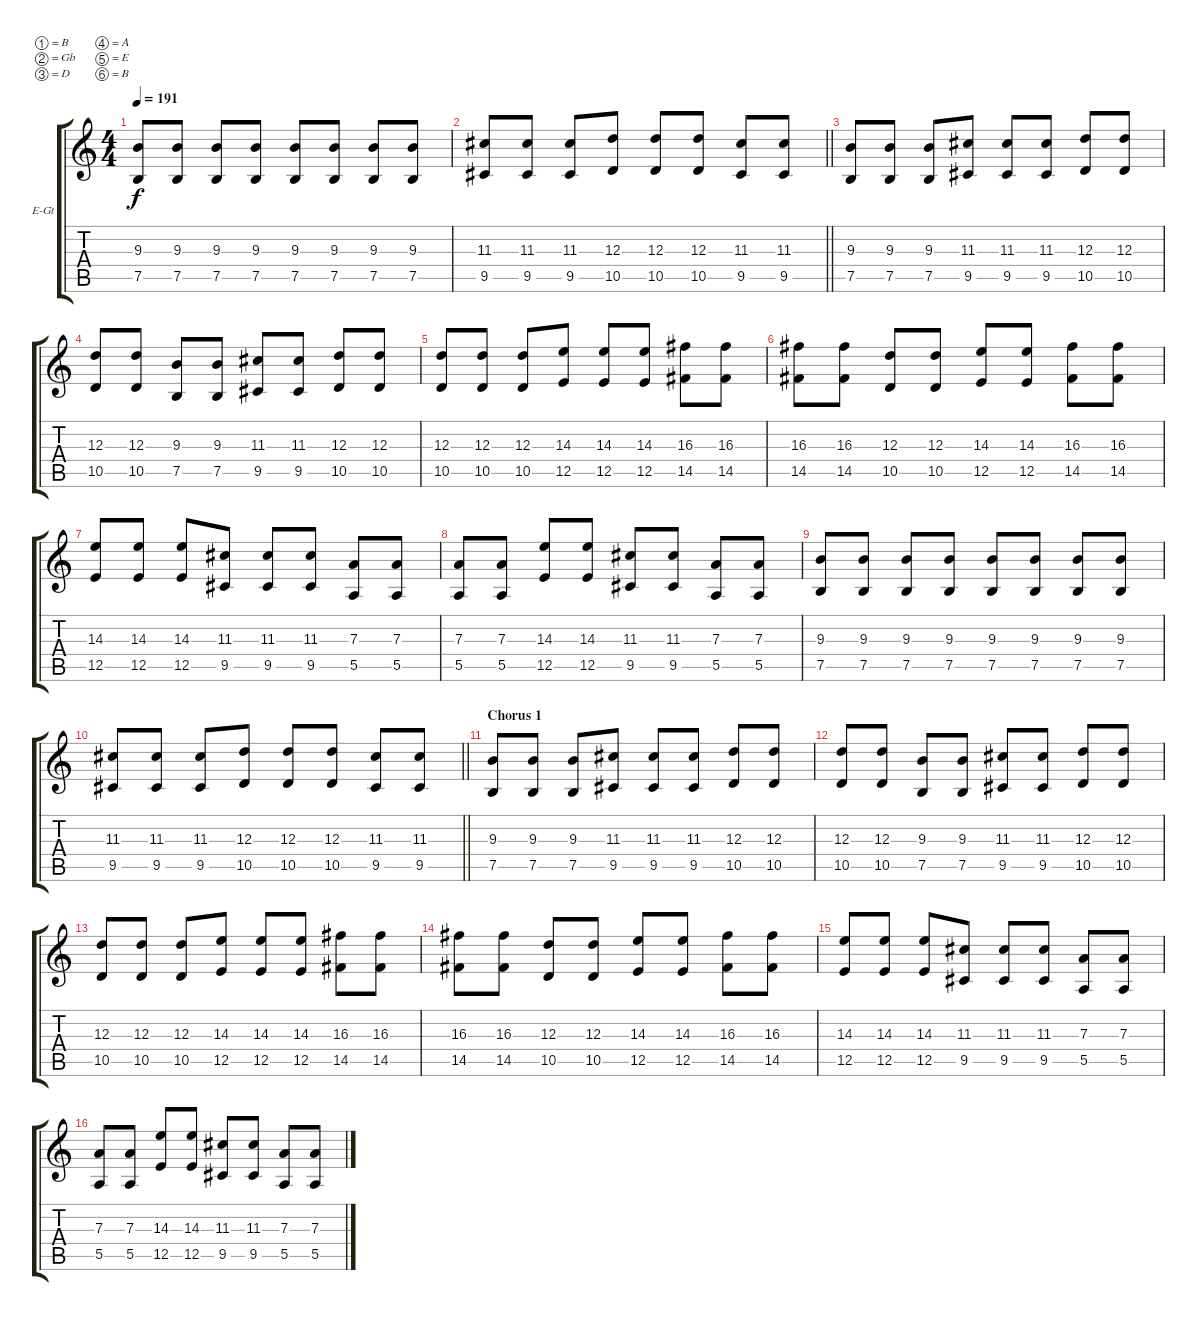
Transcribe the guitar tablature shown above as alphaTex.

\bracketExtendMode groupsimilarinstruments
\firstSystemTrackNameOrientation horizontal
\otherSystemsTrackNameOrientation horizontal
\track ("Guitar Lead " "E-Gt") {instrument distortionguitar}
\staff {score tabs}
\tuning (B3 Gb3 D3 A2 E2 B1)
\ts (4 4)
\tempo 191
\clef g2
\ks c
(9.3 7.5).8{dy f} (9.3 7.5).8 (9.3 7.5).8 (9.3 7.5).8 (9.3 7.5).8 (9.3 7.5).8 (9.3 7.5).8 (9.3 7.5).8 |
\barLineRight lightlight
(11.3 9.5).8 (11.3 9.5).8 (11.3 9.5).8 (12.3 10.5).8 (12.3 10.5).8 (12.3 10.5).8 (11.3 9.5).8 (11.3 9.5).8 |
\section ("" "")
(9.3 7.5).8 (9.3 7.5).8 (9.3 7.5).8 (11.3 9.5).8 (11.3 9.5).8 (11.3 9.5).8 (12.3 10.5).8 (12.3 10.5).8 |
(12.3 10.5).8 (12.3 10.5).8 (9.3 7.5).8 (9.3 7.5).8 (11.3 9.5).8 (11.3 9.5).8 (12.3 10.5).8 (12.3 10.5).8 |
(12.3 10.5).8 (12.3 10.5).8 (12.3 10.5).8 (14.3 12.5).8 (14.3 12.5).8 (14.3 12.5).8 (16.3 14.5).8 (16.3 14.5).8 |
(16.3 14.5).8 (16.3 14.5).8 (12.3 10.5).8 (12.3 10.5).8 (14.3 12.5).8 (14.3 12.5).8 (16.3 14.5).8 (16.3 14.5).8 |
(14.3 12.5).8 (14.3 12.5).8 (14.3 12.5).8 (11.3 9.5).8 (11.3 9.5).8 (11.3 9.5).8 (7.3 5.5).8 (7.3 5.5).8 |
(7.3 5.5).8 (7.3 5.5).8 (14.3 12.5).8 (14.3 12.5).8 (11.3 9.5).8 (11.3 9.5).8 (7.3 5.5).8 (7.3 5.5).8 |
(9.3 7.5).8 (9.3 7.5).8 (9.3 7.5).8 (9.3 7.5).8 (9.3 7.5).8 (9.3 7.5).8 (9.3 7.5).8 (9.3 7.5).8 |
\barLineRight lightlight
(11.3 9.5).8 (11.3 9.5).8 (11.3 9.5).8 (12.3 10.5).8 (12.3 10.5).8 (12.3 10.5).8 (11.3 9.5).8 (11.3 9.5).8 |
\section ("" "Chorus 1")
(9.3 7.5).8 (9.3 7.5).8 (9.3 7.5).8 (11.3 9.5).8 (11.3 9.5).8 (11.3 9.5).8 (12.3 10.5).8 (12.3 10.5).8 |
(12.3 10.5).8 (12.3 10.5).8 (9.3 7.5).8 (9.3 7.5).8 (11.3 9.5).8 (11.3 9.5).8 (12.3 10.5).8 (12.3 10.5).8 |
(12.3 10.5).8 (12.3 10.5).8 (12.3 10.5).8 (14.3 12.5).8 (14.3 12.5).8 (14.3 12.5).8 (16.3 14.5).8 (16.3 14.5).8 |
(16.3 14.5).8 (16.3 14.5).8 (12.3 10.5).8 (12.3 10.5).8 (14.3 12.5).8 (14.3 12.5).8 (16.3 14.5).8 (16.3 14.5).8 |
(14.3 12.5).8 (14.3 12.5).8 (14.3 12.5).8 (11.3 9.5).8 (11.3 9.5).8 (11.3 9.5).8 (7.3 5.5).8 (7.3 5.5).8 |
(7.3 5.5).8 (7.3 5.5).8 (14.3 12.5).8 (14.3 12.5).8 (11.3 9.5).8 (11.3 9.5).8 (7.3 5.5).8 (7.3 5.5).8
